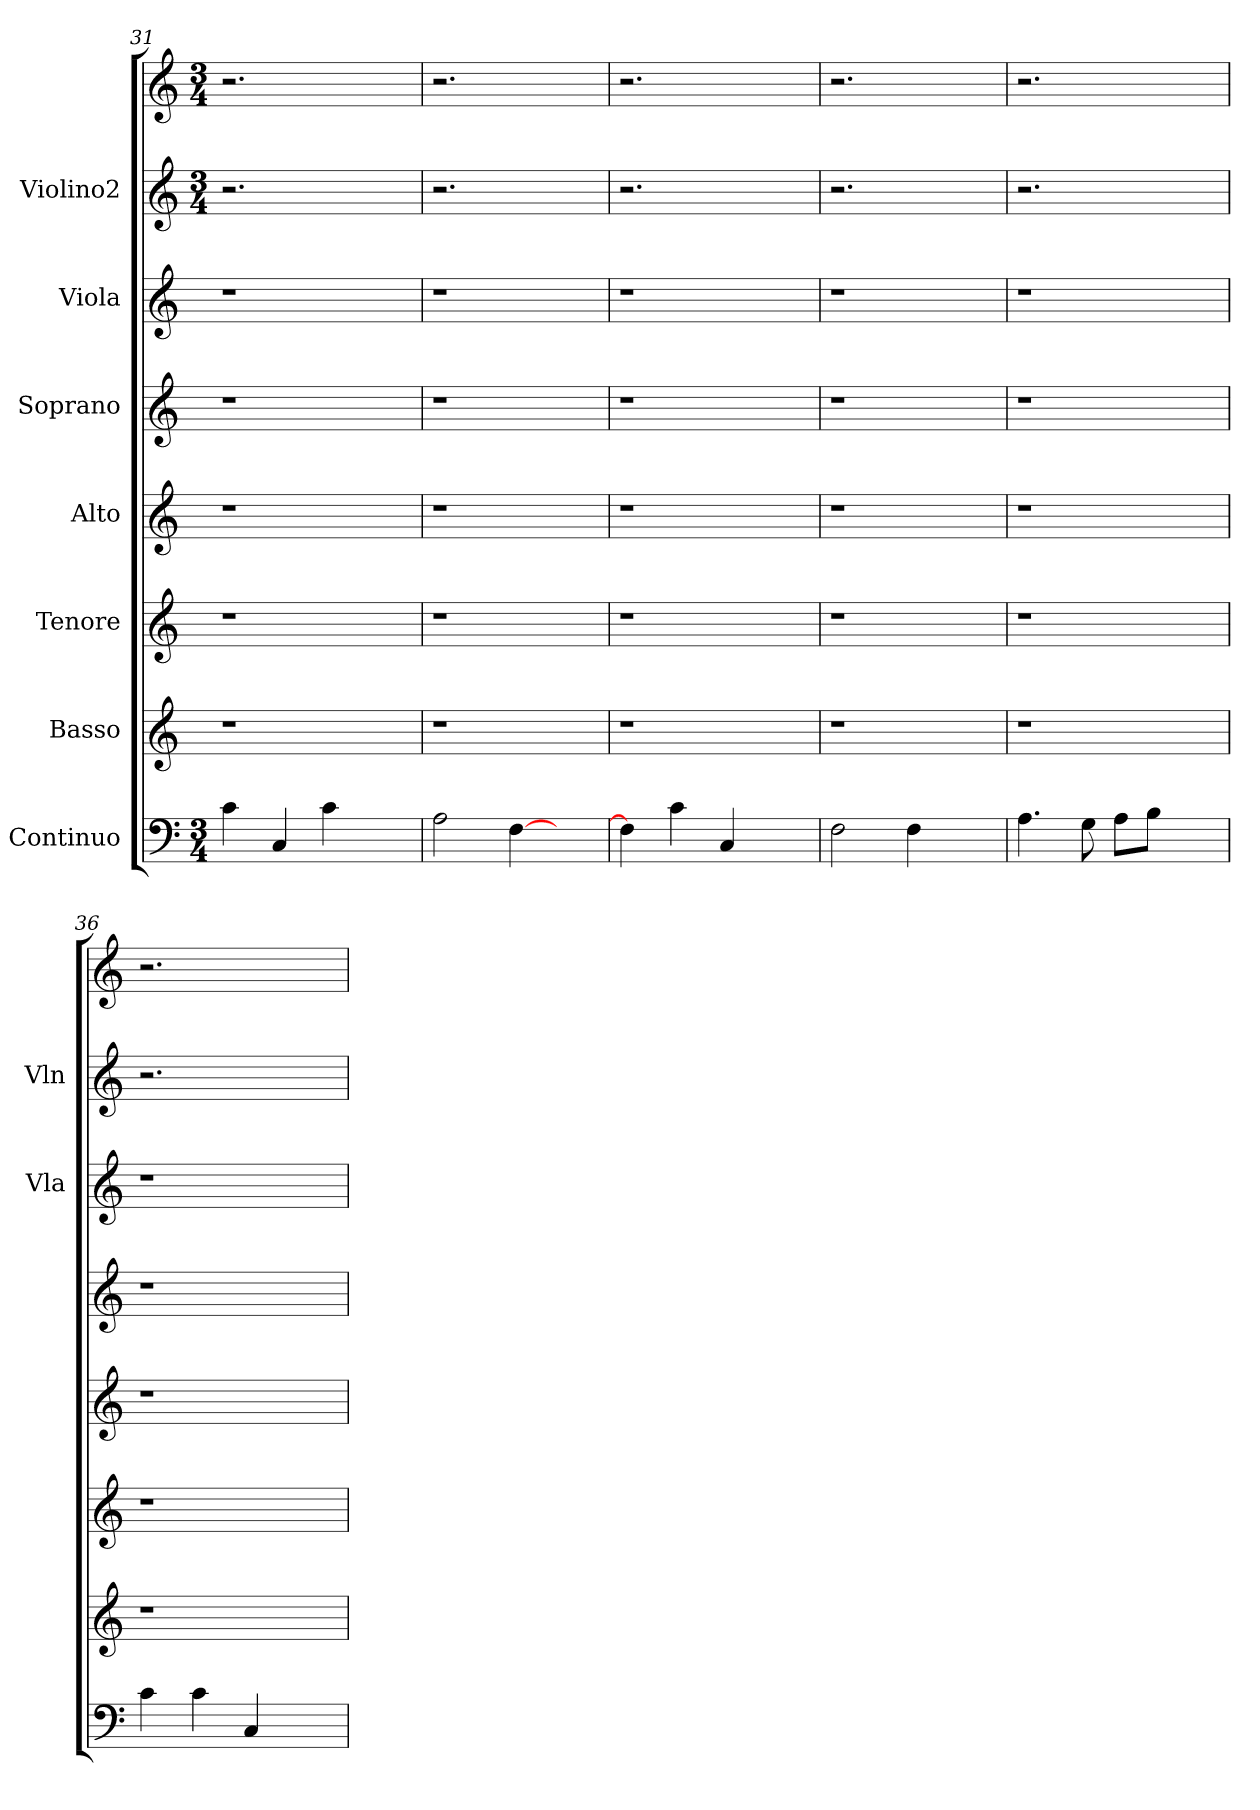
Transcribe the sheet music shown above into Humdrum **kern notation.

**kern	**kern	**kern	**kern	**kern	**kern	**kern	**kern
*part7	*part6	*part5	*part4	*part3	*part2	*part1	*part1
*staff8	*staff7	*staff6	*staff5	*staff4	*staff3	*staff2	*staff1
*I"Continuo	*I"Basso	*I"Tenore	*I"Alto	*I"Soprano	*I"Viola	*I"Violino2	*
*	*	*	*	*	*I'Vla	*I'Vln	*
*clefF4	*clefG2	*clefG2	*clefG2	*clefG2	*clefG2	*clefG2	*clefG2
*k[]	*k[]	*k[]	*k[]	*k[]	*k[]	*k[]	*k[]
*M3/4	*	*	*	*	*	*M3/4	*M3/4
=31	=31	=31	=31	=31	=31	=31	=31
4c\	1r	1r	1r	1r	1r	2.r	2.r
4C/	.	.	.	.	.	.	.
4c\	.	.	.	.	.	.	.
4ryy	.	.	.	.	.	4ryy	4ryy
=32	=32	=32	=32	=32	=32	=32	=32
2A\	1r	1r	1r	1r	1r	2.r	2.r
[4F\	.	.	.	.	.	.	.
4ryy	.	.	.	.	.	4ryy	4ryy
=33	=33	=33	=33	=33	=33	=33	=33
4F\]	1r	1r	1r	1r	1r	2.r	2.r
4c\	.	.	.	.	.	.	.
4C/	.	.	.	.	.	.	.
4ryy	.	.	.	.	.	4ryy	4ryy
=34	=34	=34	=34	=34	=34	=34	=34
2F\	1r	1r	1r	1r	1r	2.r	2.r
4F\	.	.	.	.	.	.	.
4ryy	.	.	.	.	.	4ryy	4ryy
=35	=35	=35	=35	=35	=35	=35	=35
4.A\	1r	1r	1r	1r	1r	2.r	2.r
8G\	.	.	.	.	.	.	.
8A\L	.	.	.	.	.	.	.
8B\J	.	.	.	.	.	.	.
4ryy	.	.	.	.	.	4ryy	4ryy
=36	=36	=36	=36	=36	=36	=36	=36
4c\	1r	1r	1r	1r	1r	2.r	2.r
4c\	.	.	.	.	.	.	.
4C/	.	.	.	.	.	.	.
4ryy	.	.	.	.	.	4ryy	4ryy
=	=	=	=	=	=	=	=
*-	*-	*-	*-	*-	*-	*-	*-
